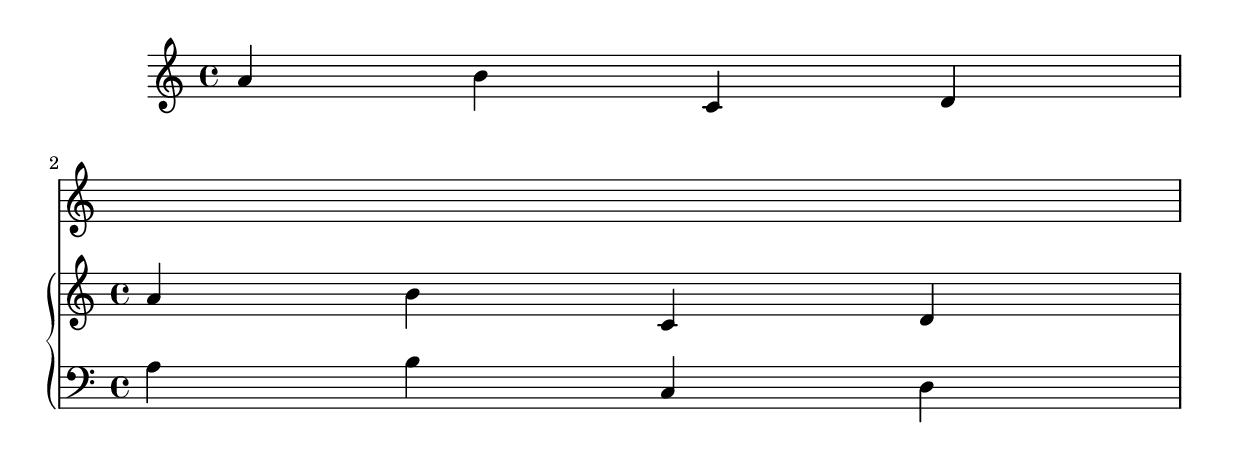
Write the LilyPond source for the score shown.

\version "1.9.4"

\header  {
texidoc = "a staff should really die, if no one's referencing it."
}
\score {
 {
    \context Staff = q {
      \notes { a' b' c' d' }
    }

    \break

    \context PianoStaff <<
      \context Staff = i {
        \notes { a' b' c' d' }
      }
      \context Staff = ii {
        \notes { \clef "bass" a b c d }
      }
    >>
  }
}
